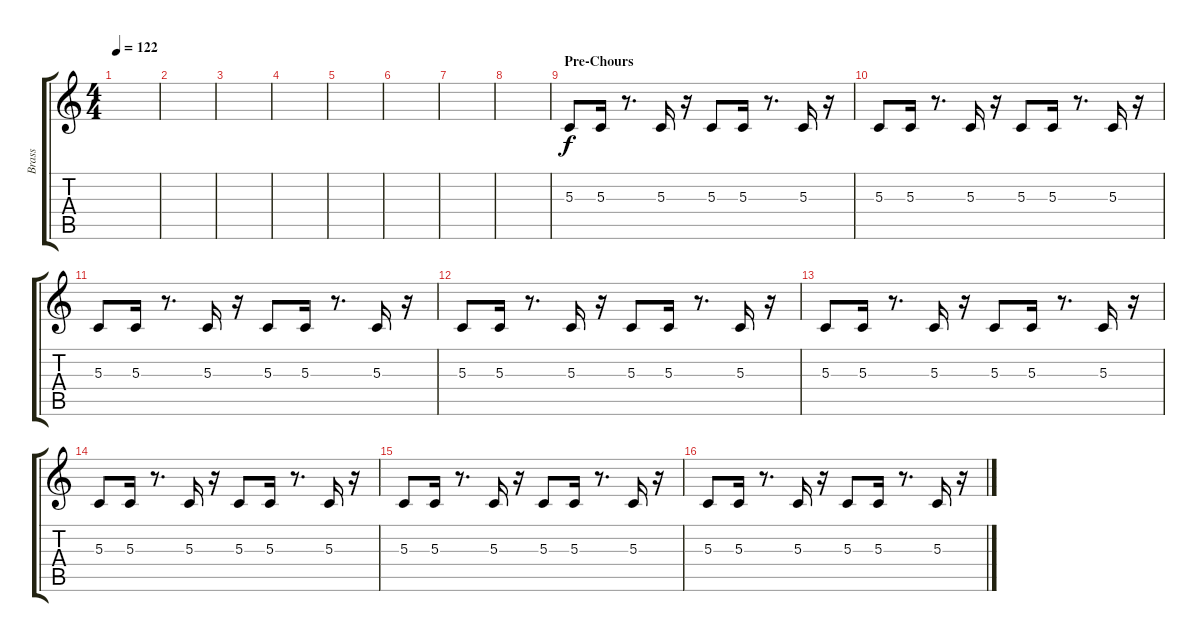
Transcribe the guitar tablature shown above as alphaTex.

\track ("Brass" "Brass") {instrument brasssection}
\staff {score tabs}
\tuning (E4 B3 G3 D3 A2 E2) {hide}
\ts (4 4)
\tempo 122
\clef g2
\ks c
|
|
|
|
|
|
|
|
\section ("" "Pre-Chours")
5.3.8 5.3.16 r.8{d} 5.3.16 r.16 5.3.8 5.3.16 r.8{d} 5.3.16 r.16 |
5.3.8 5.3.16 r.8{d} 5.3.16 r.16 5.3.8 5.3.16 r.8{d} 5.3.16 r.16 |
5.3.8 5.3.16 r.8{d} 5.3.16 r.16 5.3.8 5.3.16 r.8{d} 5.3.16 r.16 |
5.3.8 5.3.16 r.8{d} 5.3.16 r.16 5.3.8 5.3.16 r.8{d} 5.3.16 r.16 |
5.3.8 5.3.16 r.8{d} 5.3.16 r.16 5.3.8 5.3.16 r.8{d} 5.3.16 r.16 |
5.3.8 5.3.16 r.8{d} 5.3.16 r.16 5.3.8 5.3.16 r.8{d} 5.3.16 r.16 |
5.3.8 5.3.16 r.8{d} 5.3.16 r.16 5.3.8 5.3.16 r.8{d} 5.3.16 r.16 |
5.3.8 5.3.16 r.8{d} 5.3.16 r.16 5.3.8 5.3.16 r.8{d} 5.3.16 r.16
